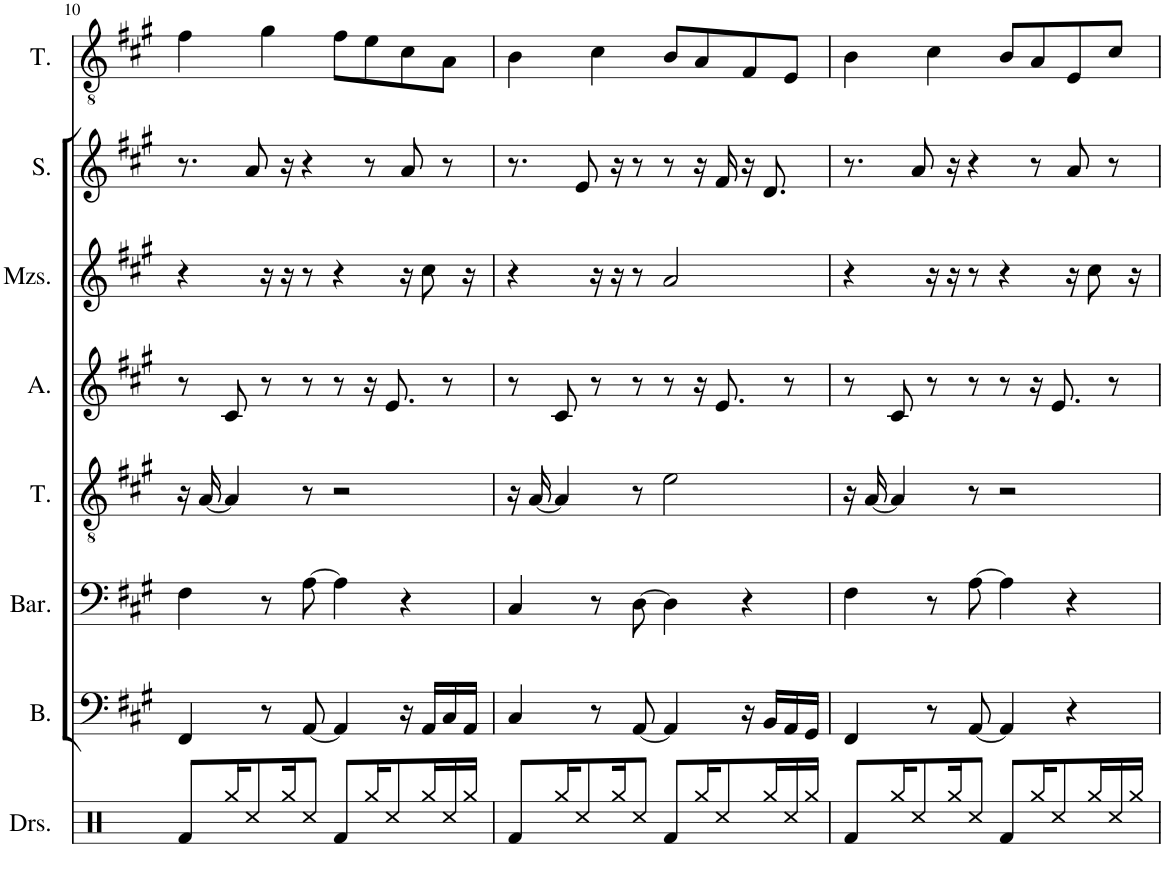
**kern	**kern	**kern	**kern	**kern	**kern	**kern	**kern
*part8	*part7	*part6	*part5	*part4	*part3	*part2	*part1
*staff8	*staff7	*staff6	*staff5	*staff4	*staff3	*staff2	*staff1
*I"Drumset	*I"Bass	*I"Baritone	*I"Tenor	*I"Alto	*I"Mezzo-soprano	*I"Soprano	*I"Tenor
*I'Drs.	*I'B.	*I'Bar.	*I'T.	*I'A.	*I'Mzs.	*I'S.	*I'T.
!!LO:PB:g=z
*clefX	*clefF4	*clefF4	*clefGv2	*clefG2	*clefG2	*clefG2	*clefGv2
*k[]	*k[f#c#g#]	*k[f#c#g#]	*k[f#c#g#]	*k[f#c#g#]	*k[f#c#g#]	*k[f#c#g#]	*k[f#c#g#]
*M4/4	*M4/4	*M4/4	*M4/4	*M4/4	*M4/4	*M4/4	*M4/4
=10	=10	=10	=10	=10	=10	=10	=10
8Rf/L	4FF#/	4F#\	16r	8r	4r	8.r	4f#\
.	.	.	[16A/	.	.	.	.
16Rgg/K	.	.	4A/]	8c#/	.	.	.
8Rcc/	.	.	.	.	.	8a/	.
.	8r	8r	.	8r	16r	.	4g#\
16Rgg/K	.	.	.	.	16r	16r	.
8Rcc/J	[8AA/	[8A\	8r	8r	8r	4r	.
8Rf/L	4AA/]	4A\]	2r	8r	4r	.	8f#\L
16Rgg/K	.	.	.	16r	.	8r	8e\
8Rcc/	.	.	.	8.e/	.	.	.
.	16r	4r	.	.	16r	8a/	8c#\
16Rgg/L	16AA/LL	.	.	.	8cc#\	.	.
16Rcc/	16C#/	.	.	8r	.	8r	8A\J
16Rgg/JJ	16AA/JJ	.	.	.	16r	.	.
=11	=11	=11	=11	=11	=11	=11	=11
8Rf/L	4C#/	4C#/	16r	8r	4r	8.r	4B\
.	.	.	[16A/	.	.	.	.
16Rgg/K	.	.	4A/]	8c#/	.	.	.
8Rcc/	.	.	.	.	.	8e/	.
.	8r	8r	.	8r	16r	.	4c#\
16Rgg/K	.	.	.	.	16r	16r	.
8Rcc/J	[8AA/	[8D\	8r	8r	8r	8r	.
8Rf/L	4AA/]	4D\]	2e\	8r	2a/	8r	8B/L
16Rgg/K	.	.	.	16r	.	16r	8A/
8Rcc/	.	.	.	8.e/	.	16f#/	.
.	16r	4r	.	.	.	16r	8F#/
16Rgg/L	16BB/LL	.	.	.	.	8.d/	.
16Rcc/	16AA/	.	.	8r	.	.	8E/J
16Rgg/JJ	16GG#/JJ	.	.	.	.	.	.
=12	=12	=12	=12	=12	=12	=12	=12
8Rf/L	4FF#/	4F#\	16r	8r	4r	8.r	4B\
.	.	.	[16A/	.	.	.	.
16Rgg/K	.	.	4A/]	8c#/	.	.	.
8Rcc/	.	.	.	.	.	8a/	.
.	8r	8r	.	8r	16r	.	4c#\
16Rgg/K	.	.	.	.	16r	16r	.
8Rcc/J	[8AA/	[8A\	8r	8r	8r	4r	.
8Rf/L	4AA/]	4A\]	2r	8r	4r	.	8B/L
16Rgg/K	.	.	.	16r	.	8r	8A/
8Rcc/	.	.	.	8.e/	.	.	.
.	4r	4r	.	.	16r	8a/	8E/
16Rgg/L	.	.	.	.	8cc#\	.	.
16Rcc/	.	.	.	8r	.	8r	8c#/J
16Rgg/JJ	.	.	.	.	16r	.	.
=	=	=	=	=	=	=	=
*-	*-	*-	*-	*-	*-	*-	*-
